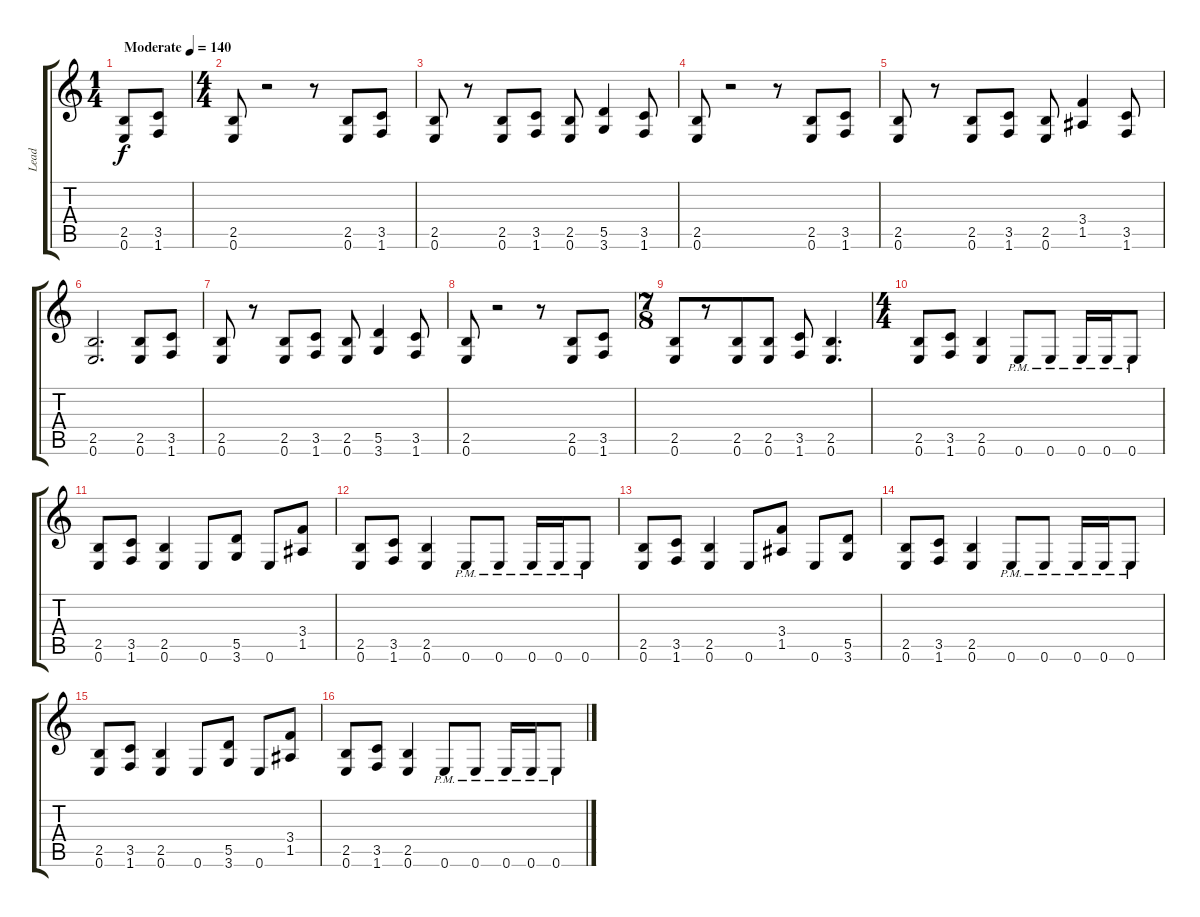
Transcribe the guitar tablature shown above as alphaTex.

\track ("Lead " "Lead ") {instrument distortionguitar}
\staff {score tabs}
\tuning (E4 B3 G3 D3 A2 E2) {hide}
\ts (1 4)
\tempo (140 "Moderate")
\clef g2
\ks c
(2.5 0.6).8{dy f instrument distortionguitar} (3.5 1.6).8 |
\ts (4 4)
(2.5 0.6).8 r.2 r.8 (2.5 0.6).8 (3.5 1.6).8 |
(2.5 0.6).8 r.8 (2.5 0.6).8 (3.5 1.6).8 (2.5 0.6).8 (5.5 3.6).4 (3.5 1.6).8 |
(2.5 0.6).8 r.2 r.8 (2.5 0.6).8 (3.5 1.6).8 |
(2.5 0.6).8 r.8 (2.5 0.6).8 (3.5 1.6).8 (2.5 0.6).8 (3.4 1.5).4 (3.5 1.6).8 |
(2.5 0.6).2{d} (2.5 0.6).8 (3.5 1.6).8 |
(2.5 0.6).8 r.8 (2.5 0.6).8 (3.5 1.6).8 (2.5 0.6).8 (5.5 3.6).4 (3.5 1.6).8 |
(2.5 0.6).8 r.2 r.8 (2.5 0.6).8 (3.5 1.6).8 |
\ts (7 8)
(2.5 0.6).8 r.8 (2.5 0.6).8 (2.5 0.6).8 (3.5 1.6).8 (2.5 0.6).4{d} |
\ts (4 4)
(2.5 0.6).8 (3.5 1.6).8 (2.5 0.6).4 0.6{pm}.8 0.6{pm}.8 0.6{pm}.16 0.6{pm}.16 0.6{pm}.8 |
(2.5 0.6).8 (3.5 1.6).8 (2.5 0.6).4 0.6.8 (5.5 3.6).8 0.6.8 (3.4 1.5).8 |
(2.5 0.6).8 (3.5 1.6).8 (2.5 0.6).4 0.6{pm}.8 0.6{pm}.8 0.6{pm}.16 0.6{pm}.16 0.6{pm}.8 |
(2.5 0.6).8 (3.5 1.6).8 (2.5 0.6).4 0.6.8 (3.4 1.5).8 0.6.8 (5.5 3.6).8 |
(2.5 0.6).8 (3.5 1.6).8 (2.5 0.6).4 0.6{pm}.8 0.6{pm}.8 0.6{pm}.16 0.6{pm}.16 0.6{pm}.8 |
(2.5 0.6).8 (3.5 1.6).8 (2.5 0.6).4 0.6.8 (5.5 3.6).8 0.6.8 (3.4 1.5).8 |
(2.5 0.6).8 (3.5 1.6).8 (2.5 0.6).4 0.6{pm}.8 0.6{pm}.8 0.6{pm}.16 0.6{pm}.16 0.6{pm}.8
